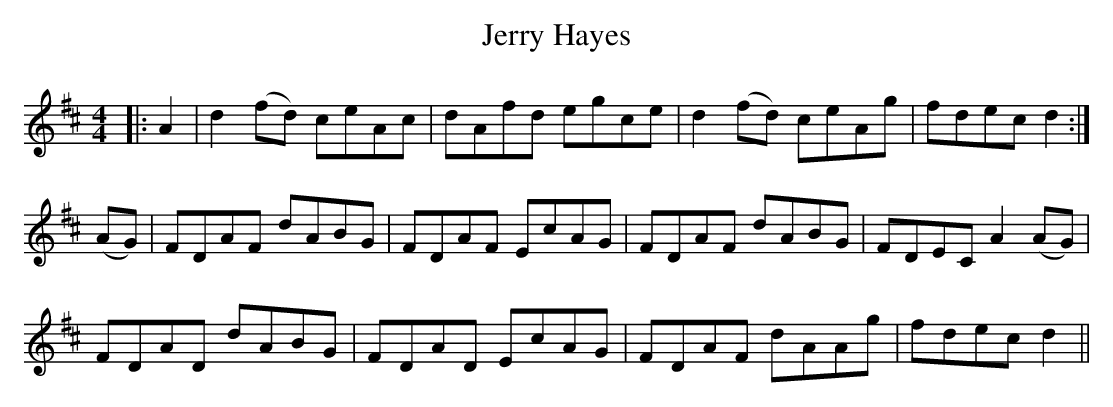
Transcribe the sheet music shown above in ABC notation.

X:1
T: Jerry Hayes
M: 4/4
L: 1/8
K: Dmaj
|:A2|d2 (fd) ceAc|dAfd egce|d2 (fd) ceAg|fdec d2:|
(AG)|FDAF dABG|FDAF EcAG|FDAF dABG|FDEC A2 (AG)|
FDAD dABG|FDAD EcAG|FDAF dAAg|fdec d2||
